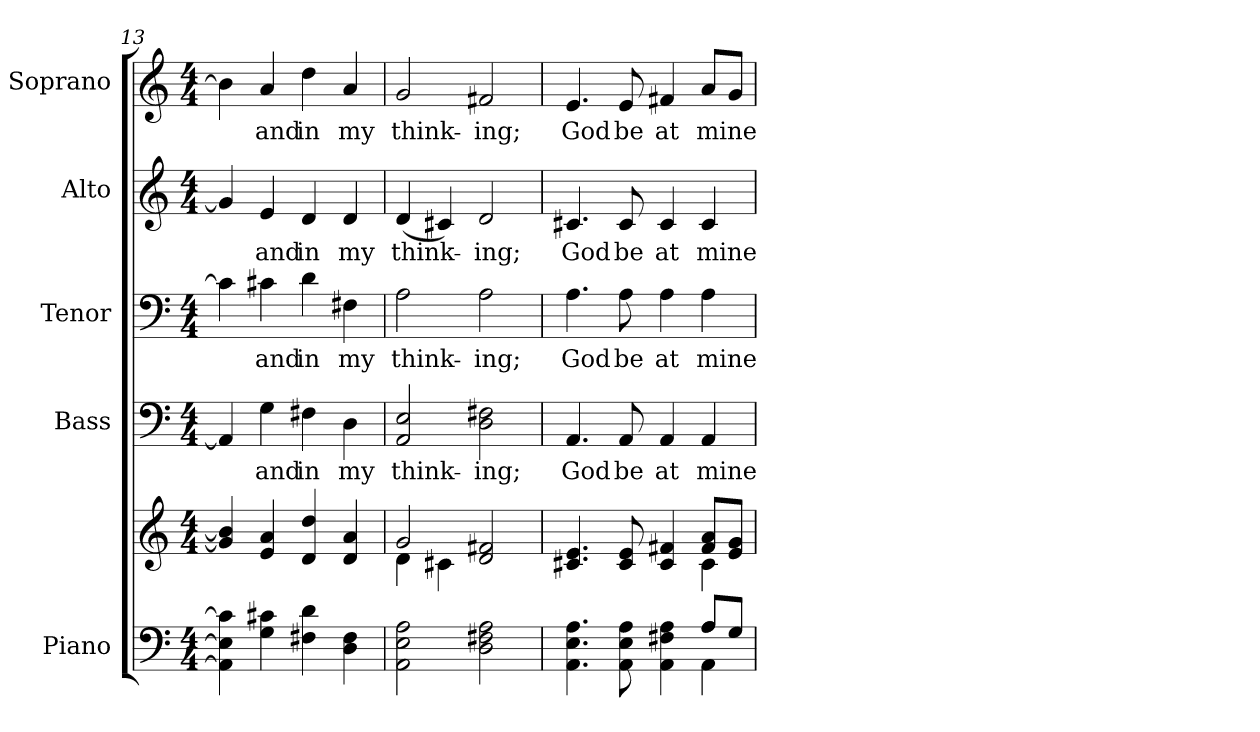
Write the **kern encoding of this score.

**kern	**kern	**kern	**text	**kern	**text	**kern	**text	**kern	**text
*part5	*part5	*part4	*part4	*part3	*part3	*part2	*part2	*part1	*part1
*staff6	*staff5	*staff4	*staff4	*staff3	*staff3	*staff2	*staff2	*staff1	*staff1
*I"Piano	*	*I"Bass	*	*I"Tenor	*	*I"Alto	*	*I"Soprano	*
*I'Pno.	*	*I'B.	*	*I'T.	*	*I'A.	*	*I'S.	*
!!LO:PB:g=z
*clefF4	*clefG2	*clefF4	*	*clefF4	*	*clefG2	*	*clefG2	*
*k[]	*k[]	*k[]	*	*k[]	*	*k[]	*	*k[]	*
*C:	*C:	*C:	*	*C:	*	*C:	*	*C:	*
*M4/4	*M4/4	*M4/4	*	*M4/4	*	*M4/4	*	*M4/4	*
=13	=13	=13	=13	=13	=13	=13	=13	=13	=13
4AAi\] 4Ei] 4c#i]	4gi/] 4bi]	4AAi/]	.	4c#i\]	.	4gi/]	.	4bi\]	.
!	!	!	!LO:LY:b:color=#000000	!	!	!	!	!	!
!	!	!	!	!	!LO:LY:b:color=#000000	!	!	!	!
!	!	!	!	!	!	!	!LO:LY:b:color=#000000	!	!
!	!	!	!	!	!	!	!	!	!LO:LY:b:color=#000000
4Gi\ 4c#Xi	4ei/ 4ai	4Gi\	and	4c#Xi\	and	4ei/	and	4ai/	and
!	!	!	!LO:LY:b:color=#000000	!	!	!	!	!	!
!	!	!	!	!	!LO:LY:b:color=#000000	!	!	!	!
!	!	!	!	!	!	!	!LO:LY:b:color=#000000	!	!
!	!	!	!	!	!	!	!	!	!LO:LY:b:color=#000000
4F#Xi\ 4di	4di/ 4ddi	4F#Xi\	in	4di\	in	4di/	in	4ddi\	in
!	!	!	!LO:LY:b:color=#000000	!	!	!	!	!	!
!	!	!	!	!	!LO:LY:b:color=#000000	!	!	!	!
!	!	!	!	!	!	!	!LO:LY:b:color=#000000	!	!
!	!	!	!	!	!	!	!	!	!LO:LY:b:color=#000000
4Di\ 4F#i	4di/ 4ai	4Di\	my	4F#Xi\	my	4di/	my	4ai/	my
=14	=14	=14	=14	=14	=14	=14	=14	=14	=14
*	*^	*	*	*	*	*	*	*	*
!	!	!	!	!LO:LY:b:color=#000000	!	!	!	!	!	!
!	!	!	!	!	!	!LO:LY:b:color=#000000	!	!	!	!
!	!	!	!	!	!	!	!	!LO:LY:b:color=#000000	!	!
!	!	!	!	!	!	!	!	!	!	!LO:LY:b:color=#000000
2AAi\ 2Ei 2Ai	2gi/	4di\	2AAi/ 2Ei	think-	2Ai\	think-	(4di/	think-	2gi/	think-
.	.	4c#Xi\	.	.	.	.	4c#Xi/)	.	.	.
!	!	!	!	!LO:LY:b:color=#000000	!	!	!	!	!	!
!	!	!	!	!	!	!LO:LY:b:color=#000000	!	!	!	!
!	!	!	!	!	!	!	!	!LO:LY:b:color=#000000	!	!
!	!	!	!	!	!	!	!	!	!	!LO:LY:b:color=#000000
2Di\ 2F#Xi 2Ai	2di/ 2f#Xi	2ryy	2Di\ 2F#Xi	-ing;	2Ai\	-ing;	2di/	-ing;	2f#Xi/	-ing;
=15	=15	=15	=15	=15	=15	=15	=15	=15	=15	=15
*^	*	*	*	*	*	*	*	*	*	*
*	*^	*	*	*	*	*	*	*	*	*	*
!	!	!	!	!	!	!LO:LY:b:color=#000000	!	!	!	!	!	!
!	!	!	!	!	!	!	!	!LO:LY:b:color=#000000	!	!	!	!
!	!	!	!	!	!	!	!	!	!	!LO:LY:b:color=#000000	!	!
!	!	!	!	!	!	!	!	!	!	!	!	!LO:LY:b:color=#000000
4.AAi\ 4.Ei 4.Ai	2ryy	2ryy	4.c#Xi/ 4.ei	2ryy	4.AAi/	God	4.Ai\	God	4.c#Xi/	God	4.ei/	God
!	!	!	!	!	!	!LO:LY:b:color=#000000	!	!	!	!	!	!
!	!	!	!	!	!	!	!	!LO:LY:b:color=#000000	!	!	!	!
!	!	!	!	!	!	!	!	!	!	!LO:LY:b:color=#000000	!	!
!	!	!	!	!	!	!	!	!	!	!	!	!LO:LY:b:color=#000000
8AAi\ 8Ei 8Ai	.	.	8c#i/ 8ei	.	8AAi/	be	8Ai\	be	8c#i/	be	8ei/	be
!	!	!	!	!	!	!LO:LY:b:color=#000000	!	!	!	!	!	!
!	!	!	!	!	!	!	!	!LO:LY:b:color=#000000	!	!	!	!
!	!	!	!	!	!	!	!	!	!	!LO:LY:b:color=#000000	!	!
!	!	!	!	!	!	!	!	!	!	!	!	!LO:LY:b:color=#000000
4AAi\ 4F#Xi 4Ai	4ryy	4ryy	4c#i/ 4f#Xi	4ryy	4AAi/	at	4Ai\	at	4c#i/	at	4f#Xi/	at
!	!	!	!	!	!	!LO:LY:b:color=#000000	!	!	!	!	!	!
!	!	!	!	!	!	!	!	!LO:LY:b:color=#000000	!	!	!	!
!	!	!	!	!	!	!	!	!	!	!LO:LY:b:color=#000000	!	!
!	!	!	!	!	!	!	!	!	!	!	!	!LO:LY:b:color=#000000
4Ai/	4AAi\	8Ai/L	8f#i/ 8aiL	4c#i\	4AAi/	mine	4Ai\	mine	4c#i/	mine	8ai/L	mine
.	.	8Gi/J	8ei/ 8giJ	.	.	.	.	.	.	.	8gi/J	.
*v	*v	*v	*	*	*	*	*	*	*	*	*	*
*	*v	*v	*	*	*	*	*	*	*	*
=	=	=	=	=	=	=	=	=	=
*-	*-	*-	*-	*-	*-	*-	*-	*-	*-
